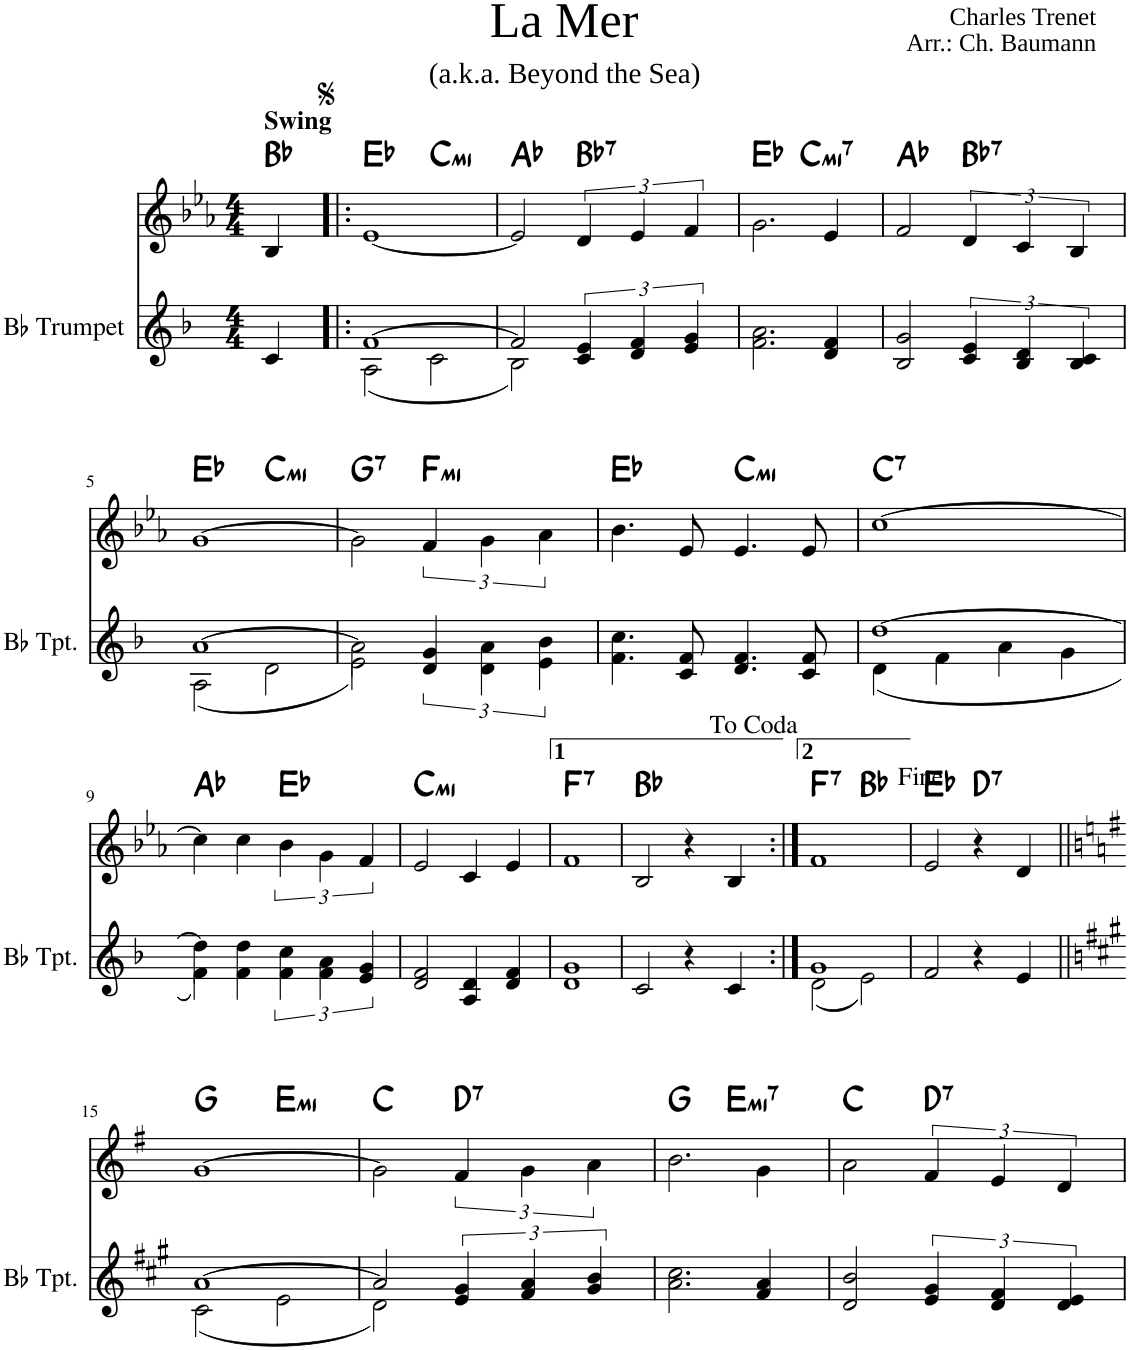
**kern	**kern	**harte
*part2	*part1	*part1
*staff2	*staff1	*
*I"Bb Trumpet	*	*
*I'Bb Tpt.	*	*
*clefG2	*clefG2	*
*Trd1c2	*	*
*k[b-]	*k[b-e-a-]	*
*M4/4	*M4/4	*
=	=	=
!	!LO:TX:a:B:t=Swing	!
4c/	4B-/	Bb:maj
=1!|:	=1!|:	=1!|:
*^	*^	*
[1f	(2A\	[1e-	2ryy	Eb:maj
!	!	!	!	!LO:H:kt=m
.	2c\	.	2ryy	C:min
*	*	*v	*v	*
=2	=2	=2	=2
2f/]	2B-\)	2e-/]	Ab:maj
!	!	!	!LO:H:kt=7
6c/ 6e/	2ryy	6d/	Bb:7
6d/ 6f/	.	6e-/	.
6e/ 6g/	.	6f/	.
*v	*v	*	*
=3	=3	=3
*	*^	*
2.f\ 2.a\	2.g\	2ryy	Eb:maj
!	!	!	!LO:H:kt=m7
.	.	2ryy	C:min7
4d/ 4f/	4e-/	.	.
*	*v	*v	*
=4	=4	=4
2B-/ 2g/	2f/	Ab:maj
!	!	!LO:H:kt=7
6c/ 6e/	6d/	Bb:7
6B-/ 6d/	6c/	.
6B-/ 6c/	6B-/	.
!!LO:LB:g=z
=5	=5	=5
*^	*^	*
[1a	(2A\	[1g	2ryy	Eb:maj
!	!	!	!	!LO:H:kt=m
.	2d\	.	2ryy	C:min
=6	=6	=6	=6	=6
!	!	!	!	!LO:H:kt=7
*	*	*v	*v	*
2a\]	2e\)	2g\]	G:7
!	!	!	!LO:H:kt=m
6d/ 6g/	2ryy	6f/	F:min
6d\ 6a\	.	6g\	.
6e\ 6b-\	.	6a-\	.
*v	*v	*	*
=7	=7	=7
4.f\ 4.cc\	4.b-\	Eb:maj
8c/ 8f/	8e-/	.
!	!	!LO:H:kt=m
4.d/ 4.f/	4.e-/	C:min
8c/ 8f/	8e-/	.
=8	=8	=8
*^	*	*
!	!	!	!LO:H:kt=7
[1dd	(4d\	[1cc	C:7
.	4f\	.	.
.	4a\	.	.
.	4g\	.	.
!!LO:LB:g=z
=9	=9	=9	=9
4dd\]	4f\)	4cc\]	Ab:maj
4f\ 4dd\	2.ryy	4cc\	.
6f\ 6cc\	.	6b-\	Eb:maj
6f\ 6a\	.	6g\	.
6e/ 6g/	.	6f/	.
*v	*v	*	*
=10	=10	=10
!	!	!LO:H:kt=m
2d/ 2f/	2e-/	C:min
4A/ 4d/	4c/	.
4d/ 4f/	4e-/	.
=11	=11	=11
!	!	!LO:H:kt=7
1d 1g	1f	F:7
=12	=12	=12
2c/	2B-/	Bb:maj
4r	4r	.
4c/	4B-/	.
=13:|!	=13:|!	=13:|!
*^	*	*
!	!	!	!LO:H:kt=7
*	*	*^	*
1g	(2d\	1f	2ryy	F:7
.	2e\)	.	2ryy	Bb:maj
*v	*v	*	*	*
*	*v	*v	*
=14	=14	=14
2f/	2e-/	Eb:maj
!	!	!LO:H:kt=7
4r	4r	D:7
4e/	4d/	.
!!LO:LB:g=z
=15||	=15||	=15||
*k[f#c#g#]	*k[f#]	*
*^	*^	*
[1a	(2c#\	[1g	2ryy	G:maj
!	!	!	!	!LO:H:kt=m
.	2e\	.	2ryy	E:min
*	*	*v	*v	*
=16	=16	=16	=16
2a/]	2d\)	2g\]	C:maj
!	!	!	!LO:H:kt=7
6e/ 6g#/	2ryy	6f#/	D:7
6f#/ 6a/	.	6g\	.
6g#/ 6b/	.	6a\	.
*v	*v	*	*
=17	=17	=17
*	*^	*
2.a\ 2.cc#\	2.b\	2ryy	G:maj
!	!	!	!LO:H:kt=m7
.	.	2ryy	E:min7
4f#/ 4a/	4g\	.	.
*	*v	*v	*
=18	=18	=18
2d/ 2b/	2a\	C:maj
!	!	!LO:H:kt=7
6e/ 6g#/	6f#/	D:7
6d/ 6f#/	6e/	.
6d/ 6e/	6d/	.
=	=	=
*-	*-	*-
